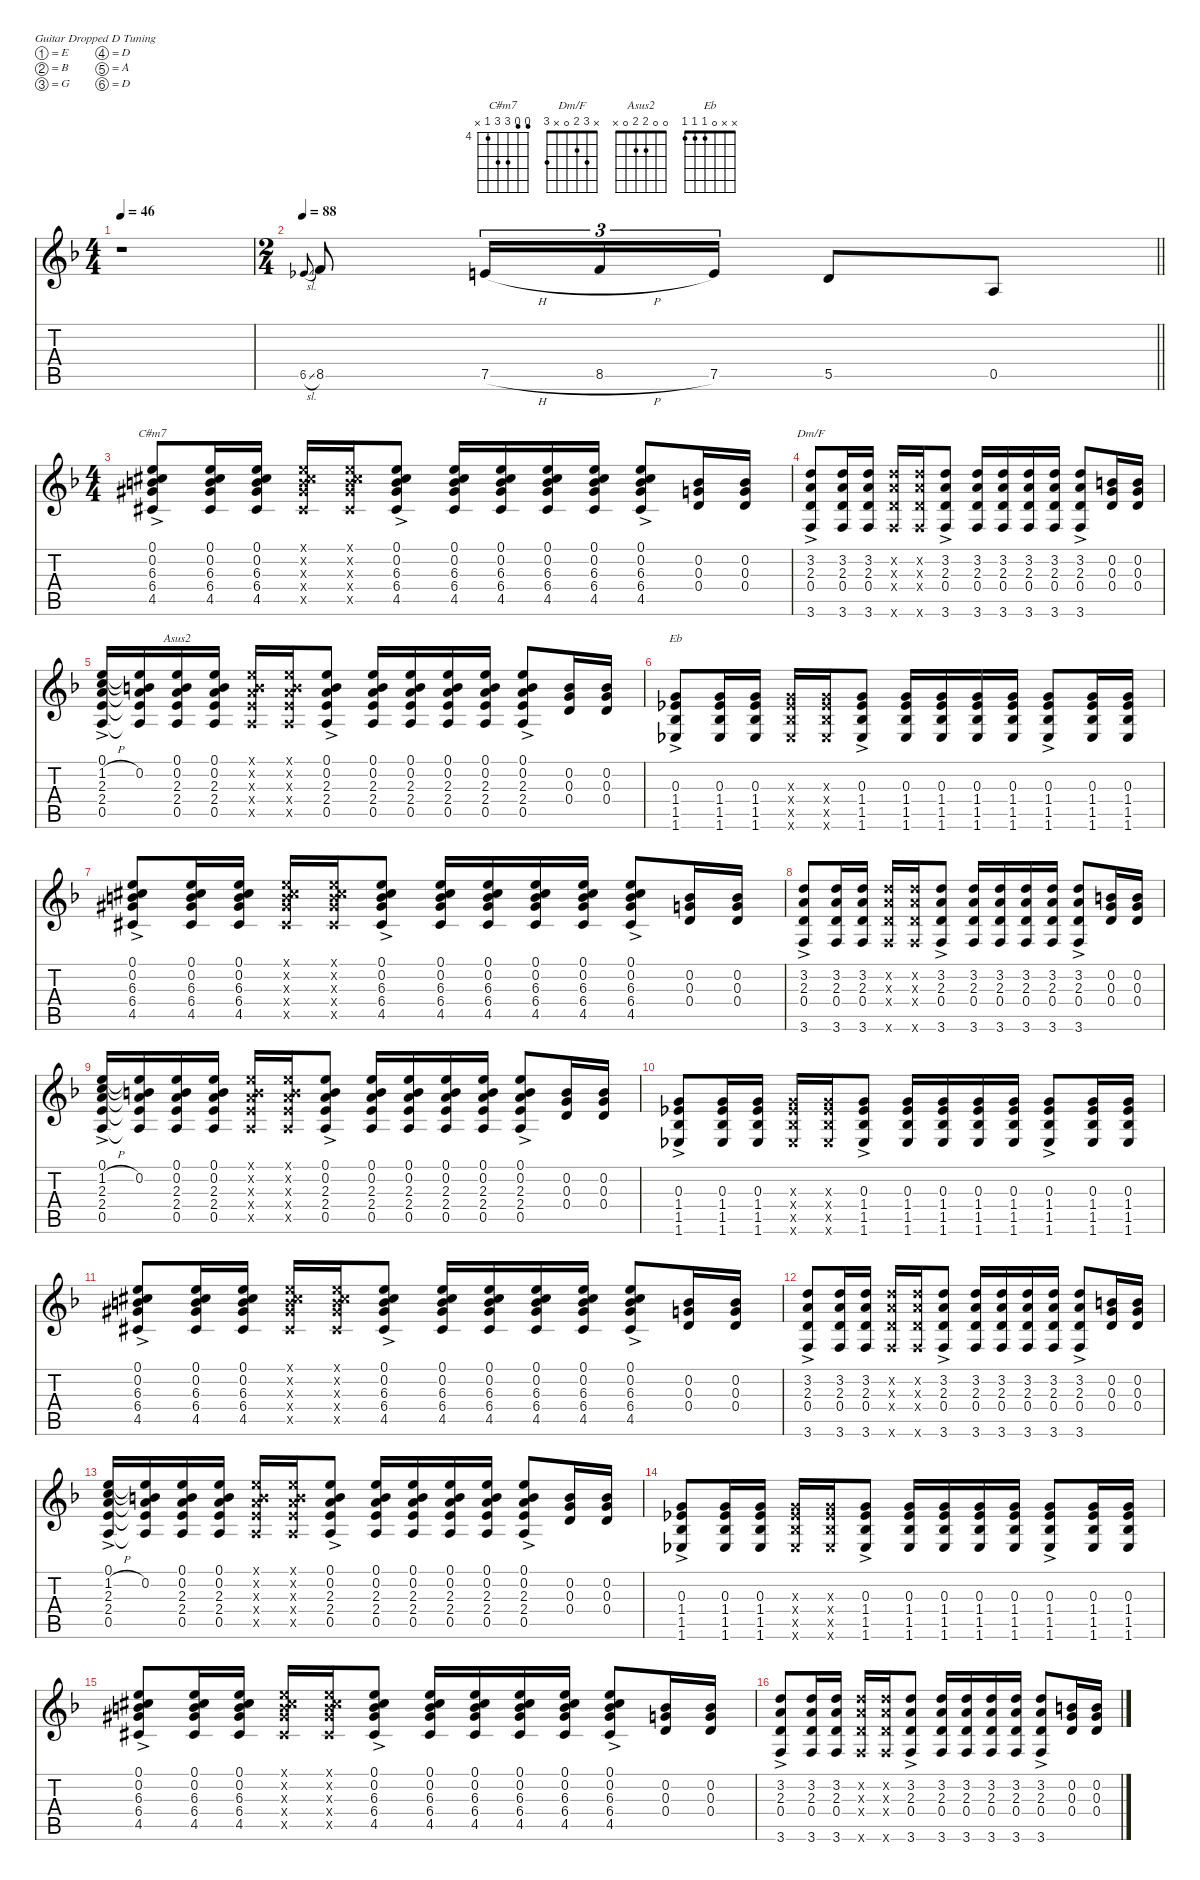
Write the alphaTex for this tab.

\defaultSystemsLayout 4
\hideDynamics
\bracketExtendMode nobrackets
\singleTrackTrackNamePolicy hidden
\multiTrackTrackNamePolicy hidden
\otherSystemsTrackNameOrientation horizontal
\track ("Guitar 1" "Guitar 1") {defaultSystemsLayout 4 mute instrument distortionguitar}
\staff {score tabs}
\tuning (E4 B3 G3 D3 A2 D2)
\chord ("C#m7" 3 3 6 6 4 x) {firstfret 4 showfingering false}
\chord ("Dm/F" x 3 2 0 x 3) {showfingering false}
\chord ("Asus2" 0 0 2 2 0 x) {showfingering false}
\chord ("Eb" x x 0 1 1 1) {showfingering false}
\ts (4 4)
\beaming (8 2 2 2 2)
\tempo 46
\clef g2
\ks dminor
r.1{dy mf instrument distortionguitar beam Down} |
\ts (2 4)
\beaming (8 2 2 2 2)
\tempo 88
\barLineRight lightlight
6.5{sl acc b}.8{gr onbeat beam Up} 8.5{acc forcenatural}.8{dy f beam Up} 7.5{h acc forcenatural}.16{tu (3 2) beam Up} 8.5{h acc forcenatural}.16{tu (3 2) beam Up} 7.5{acc forcenatural}.16{tu (3 2) beam Up} 5.5{acc forcenatural}.8{beam Up} 0.5{acc forcenatural}.8{beam Up} |
\ts (4 4)
\beaming (8 2 2 2 2)
\tempo (89 hide)
(0.1{ac acc forcenatural} 0.2{ac acc forcenatural} 6.3{ac acc #} 6.4{ac acc #} 4.5{ac acc #}).8{ch "C#m7" dy mp beam Up} (0.1{acc forcenatural} 0.2{acc forcenatural} 6.3{acc #} 6.4{acc #} 4.5{acc #}).16{dy mf beam Up} (0.1{acc forcenatural} 0.2{acc forcenatural} 6.3{acc #} 6.4{acc #} 4.5{acc #}).16{beam Up} (0.1{x acc forcenatural} 0.2{x acc forcenatural} 6.3{x acc #} 6.4{x acc #} 4.5{x acc #}).16{beam Up} (0.1{x acc forcenatural} 0.2{x acc forcenatural} 6.3{x acc #} 6.4{x acc #} 4.5{x acc #}).16{beam Up} (0.1{ac acc forcenatural} 0.2{ac acc forcenatural} 6.3{ac acc #} 6.4{ac acc #} 4.5{ac acc #}).8{beam Up} (0.1{acc forcenatural} 0.2{acc forcenatural} 6.3{acc #} 6.4{acc #} 4.5{acc #}).16{beam Up} (0.1{acc forcenatural} 0.2{acc forcenatural} 6.3{acc #} 6.4{acc #} 4.5{acc #}).16{beam Up} (0.1{acc forcenatural} 0.2{acc forcenatural} 6.3{acc #} 6.4{acc #} 4.5{acc #}).16{beam Up} (0.1{acc forcenatural} 0.2{acc forcenatural} 6.3{acc #} 6.4{acc #} 4.5{acc #}).16{beam Up} (0.1{ac acc forcenatural} 0.2{ac acc forcenatural} 6.3{ac acc #} 6.4{ac acc #} 4.5{ac acc #}).8{beam Up} (0.2{acc forcenatural} 0.3{acc forcenatural} 0.4{acc forcenatural}).16{beam Up} (0.2{acc forcenatural} 0.3{acc forcenatural} 0.4{acc forcenatural}).16{beam Up} |
\tempo (88 hide)
(3.2{ac acc forcenatural} 2.3{ac acc forcenatural} 0.4{ac acc forcenatural} 3.6{ac acc forcenatural}).8{ch "Dm/F" dy ff beam Up} (3.2{acc forcenatural} 2.3{acc forcenatural} 0.4{acc forcenatural} 3.6{acc forcenatural}).16{beam Up} (3.2{acc forcenatural} 2.3{acc forcenatural} 0.4{acc forcenatural} 3.6{acc forcenatural}).16{beam Up} (3.2{x acc forcenatural} 2.3{x acc forcenatural} 0.4{x acc forcenatural} 3.6{x acc forcenatural}).16{beam Up} (3.2{x acc forcenatural} 2.3{x acc forcenatural} 0.4{x acc forcenatural} 3.6{x acc forcenatural}).16{beam Up} (3.2{ac acc forcenatural} 2.3{ac acc forcenatural} 0.4{ac acc forcenatural} 3.6{ac acc forcenatural}).8{beam Up} (3.2{acc forcenatural} 2.3{acc forcenatural} 0.4{acc forcenatural} 3.6{acc forcenatural}).16{beam Up} (3.2{acc forcenatural} 2.3{acc forcenatural} 0.4{acc forcenatural} 3.6{acc forcenatural}).16{beam Up} (3.2{acc forcenatural} 2.3{acc forcenatural} 0.4{acc forcenatural} 3.6{acc forcenatural}).16{beam Up} (3.2{acc forcenatural} 2.3{acc forcenatural} 0.4{acc forcenatural} 3.6{acc forcenatural}).16{beam Up} (3.2{ac acc forcenatural} 2.3{ac acc forcenatural} 0.4{ac acc forcenatural} 3.6{ac acc forcenatural}).8{beam Up} (0.2{acc forcenatural} 0.3{acc forcenatural} 0.4{acc forcenatural}).16{beam Up} (0.2{acc forcenatural} 0.3{acc forcenatural} 0.4{acc forcenatural}).16{beam Up} |
\tempo (89 hide)
(0.1{ac acc forcenatural} 1.2{h ac acc forcenatural} 2.3{ac acc forcenatural} 2.4{ac acc forcenatural} 0.5{ac acc forcenatural}).16{beam Up} (0.1{t acc forcenatural} 0.2{acc forcenatural} 2.3{t acc forcenatural} 2.4{t acc forcenatural} 0.5{t acc forcenatural}).16{beam Up} (0.1{acc forcenatural} 0.2{acc forcenatural} 2.3{acc forcenatural} 2.4{acc forcenatural} 0.5{acc forcenatural}).16{ch "Asus2" beam Up} (0.1{acc forcenatural} 0.2{acc forcenatural} 2.3{acc forcenatural} 2.4{acc forcenatural} 0.5{acc forcenatural}).16{beam Up} (0.1{x acc forcenatural} 0.2{x acc forcenatural} 2.3{x acc forcenatural} 2.4{x acc forcenatural} 0.5{x acc forcenatural}).16{beam Up} (0.1{x acc forcenatural} 0.2{x acc forcenatural} 2.3{x acc forcenatural} 2.4{x acc forcenatural} 0.5{x acc forcenatural}).16{beam Up} (0.1{ac acc forcenatural} 0.2{ac acc forcenatural} 2.3{ac acc forcenatural} 2.4{ac acc forcenatural} 0.5{ac acc forcenatural}).8{beam Up} (0.1{acc forcenatural} 0.2{acc forcenatural} 2.3{acc forcenatural} 2.4{acc forcenatural} 0.5{acc forcenatural}).16{beam Up} (0.1{acc forcenatural} 0.2{acc forcenatural} 2.3{acc forcenatural} 2.4{acc forcenatural} 0.5{acc forcenatural}).16{beam Up} (0.1{acc forcenatural} 0.2{acc forcenatural} 2.3{acc forcenatural} 2.4{acc forcenatural} 0.5{acc forcenatural}).16{beam Up} (0.1{acc forcenatural} 0.2{acc forcenatural} 2.3{acc forcenatural} 2.4{acc forcenatural} 0.5{acc forcenatural}).16{beam Up} (0.1{ac acc forcenatural} 0.2{ac acc forcenatural} 2.3{ac acc forcenatural} 2.4{ac acc forcenatural} 0.5{ac acc forcenatural}).8{beam Up} (0.2{acc forcenatural} 0.3{acc forcenatural} 0.4{acc forcenatural}).16{beam Up} (0.2{acc forcenatural} 0.3{acc forcenatural} 0.4{acc forcenatural}).16{beam Up} |
\tempo (88 hide)
(0.3{ac acc forcenatural} 1.4{ac acc b} 1.5{ac acc b} 1.6{ac acc b}).8{ch "Eb" beam Up} (0.3{acc forcenatural} 1.4{acc b} 1.5{acc b} 1.6{acc b}).16{beam Up} (0.3{acc forcenatural} 1.4{acc b} 1.5{acc b} 1.6{acc b}).16{beam Up} (0.3{x acc forcenatural} 1.4{x acc b} 1.5{x acc b} 1.6{x acc b}).16{beam Up} (0.3{x acc forcenatural} 1.4{x acc b} 1.5{x acc b} 1.6{x acc b}).16{beam Up} (0.3{ac acc forcenatural} 1.4{ac acc b} 1.5{ac acc b} 1.6{ac acc b}).8{beam Up} (0.3{acc forcenatural} 1.4{acc b} 1.5{acc b} 1.6{acc b}).16{beam Up} (0.3{acc forcenatural} 1.4{acc b} 1.5{acc b} 1.6{acc b}).16{beam Up} (0.3{acc forcenatural} 1.4{acc b} 1.5{acc b} 1.6{acc b}).16{beam Up} (0.3{acc forcenatural} 1.4{acc b} 1.5{acc b} 1.6{acc b}).16{beam Up} (0.3{ac acc forcenatural} 1.4{ac acc b} 1.5{ac acc b} 1.6{ac acc b}).8{beam Up} (0.3{acc forcenatural} 1.4{acc b} 1.5{acc b} 1.6{acc b}).16{beam Up} (0.3{acc forcenatural} 1.4{acc b} 1.5{acc b} 1.6{acc b}).16{beam Up} |
\tempo (89 hide)
(0.1{ac acc forcenatural} 0.2{ac acc forcenatural} 6.3{ac acc #} 6.4{ac acc #} 4.5{ac acc #}).8{dy mp beam Up} (0.1{acc forcenatural} 0.2{acc forcenatural} 6.3{acc #} 6.4{acc #} 4.5{acc #}).16{dy mf beam Up} (0.1{acc forcenatural} 0.2{acc forcenatural} 6.3{acc #} 6.4{acc #} 4.5{acc #}).16{beam Up} (0.1{x acc forcenatural} 0.2{x acc forcenatural} 6.3{x acc #} 6.4{x acc #} 4.5{x acc #}).16{beam Up} (0.1{x acc forcenatural} 0.2{x acc forcenatural} 6.3{x acc #} 6.4{x acc #} 4.5{x acc #}).16{beam Up} (0.1{ac acc forcenatural} 0.2{ac acc forcenatural} 6.3{ac acc #} 6.4{ac acc #} 4.5{ac acc #}).8{beam Up} (0.1{acc forcenatural} 0.2{acc forcenatural} 6.3{acc #} 6.4{acc #} 4.5{acc #}).16{beam Up} (0.1{acc forcenatural} 0.2{acc forcenatural} 6.3{acc #} 6.4{acc #} 4.5{acc #}).16{beam Up} (0.1{acc forcenatural} 0.2{acc forcenatural} 6.3{acc #} 6.4{acc #} 4.5{acc #}).16{beam Up} (0.1{acc forcenatural} 0.2{acc forcenatural} 6.3{acc #} 6.4{acc #} 4.5{acc #}).16{beam Up} (0.1{ac acc forcenatural} 0.2{ac acc forcenatural} 6.3{ac acc #} 6.4{ac acc #} 4.5{ac acc #}).8{beam Up} (0.2{acc forcenatural} 0.3{acc forcenatural} 0.4{acc forcenatural}).16{beam Up} (0.2{acc forcenatural} 0.3{acc forcenatural} 0.4{acc forcenatural}).16{beam Up} |
\tempo (88 hide)
\tempo (89 0.992064 hide)
(3.2{ac acc forcenatural} 2.3{ac acc forcenatural} 0.4{ac acc forcenatural} 3.6{ac acc forcenatural}).8{dy ff beam Up} (3.2{acc forcenatural} 2.3{acc forcenatural} 0.4{acc forcenatural} 3.6{acc forcenatural}).16{beam Up} (3.2{acc forcenatural} 2.3{acc forcenatural} 0.4{acc forcenatural} 3.6{acc forcenatural}).16{beam Up} (3.2{x acc forcenatural} 2.3{x acc forcenatural} 0.4{x acc forcenatural} 3.6{x acc forcenatural}).16{beam Up} (3.2{x acc forcenatural} 2.3{x acc forcenatural} 0.4{x acc forcenatural} 3.6{x acc forcenatural}).16{beam Up} (3.2{ac acc forcenatural} 2.3{ac acc forcenatural} 0.4{ac acc forcenatural} 3.6{ac acc forcenatural}).8{beam Up} (3.2{acc forcenatural} 2.3{acc forcenatural} 0.4{acc forcenatural} 3.6{acc forcenatural}).16{beam Up} (3.2{acc forcenatural} 2.3{acc forcenatural} 0.4{acc forcenatural} 3.6{acc forcenatural}).16{beam Up} (3.2{acc forcenatural} 2.3{acc forcenatural} 0.4{acc forcenatural} 3.6{acc forcenatural}).16{beam Up} (3.2{acc forcenatural} 2.3{acc forcenatural} 0.4{acc forcenatural} 3.6{acc forcenatural}).16{beam Up} (3.2{ac acc forcenatural} 2.3{ac acc forcenatural} 0.4{ac acc forcenatural} 3.6{ac acc forcenatural}).8{beam Up} (0.2{acc forcenatural} 0.3{acc forcenatural} 0.4{acc forcenatural}).16{beam Up} (0.2{acc forcenatural} 0.3{acc forcenatural} 0.4{acc forcenatural}).16{beam Up} |
(0.1{ac acc forcenatural} 1.2{h ac acc forcenatural} 2.3{ac acc forcenatural} 2.4{ac acc forcenatural} 0.5{ac acc forcenatural}).16{beam Up} (0.1{t acc forcenatural} 0.2{acc forcenatural} 2.3{t acc forcenatural} 2.4{t acc forcenatural} 0.5{t acc forcenatural}).16{beam Up} (0.1{acc forcenatural} 0.2{acc forcenatural} 2.3{acc forcenatural} 2.4{acc forcenatural} 0.5{acc forcenatural}).16{beam Up} (0.1{acc forcenatural} 0.2{acc forcenatural} 2.3{acc forcenatural} 2.4{acc forcenatural} 0.5{acc forcenatural}).16{beam Up} (0.1{x acc forcenatural} 0.2{x acc forcenatural} 2.3{x acc forcenatural} 2.4{x acc forcenatural} 0.5{x acc forcenatural}).16{beam Up} (0.1{x acc forcenatural} 0.2{x acc forcenatural} 2.3{x acc forcenatural} 2.4{x acc forcenatural} 0.5{x acc forcenatural}).16{beam Up} (0.1{ac acc forcenatural} 0.2{ac acc forcenatural} 2.3{ac acc forcenatural} 2.4{ac acc forcenatural} 0.5{ac acc forcenatural}).8{beam Up} (0.1{acc forcenatural} 0.2{acc forcenatural} 2.3{acc forcenatural} 2.4{acc forcenatural} 0.5{acc forcenatural}).16{beam Up} (0.1{acc forcenatural} 0.2{acc forcenatural} 2.3{acc forcenatural} 2.4{acc forcenatural} 0.5{acc forcenatural}).16{beam Up} (0.1{acc forcenatural} 0.2{acc forcenatural} 2.3{acc forcenatural} 2.4{acc forcenatural} 0.5{acc forcenatural}).16{beam Up} (0.1{acc forcenatural} 0.2{acc forcenatural} 2.3{acc forcenatural} 2.4{acc forcenatural} 0.5{acc forcenatural}).16{beam Up} (0.1{ac acc forcenatural} 0.2{ac acc forcenatural} 2.3{ac acc forcenatural} 2.4{ac acc forcenatural} 0.5{ac acc forcenatural}).8{beam Up} (0.2{acc forcenatural} 0.3{acc forcenatural} 0.4{acc forcenatural}).16{beam Up} (0.2{acc forcenatural} 0.3{acc forcenatural} 0.4{acc forcenatural}).16{beam Up} |
\tempo (88 hide)
\tempo (89 0.984127 hide)
(0.3{ac acc forcenatural} 1.4{ac acc b} 1.5{ac acc b} 1.6{ac acc b}).8{beam Up} (0.3{acc forcenatural} 1.4{acc b} 1.5{acc b} 1.6{acc b}).16{beam Up} (0.3{acc forcenatural} 1.4{acc b} 1.5{acc b} 1.6{acc b}).16{beam Up} (0.3{x acc forcenatural} 1.4{x acc b} 1.5{x acc b} 1.6{x acc b}).16{beam Up} (0.3{x acc forcenatural} 1.4{x acc b} 1.5{x acc b} 1.6{x acc b}).16{beam Up} (0.3{ac acc forcenatural} 1.4{ac acc b} 1.5{ac acc b} 1.6{ac acc b}).8{beam Up} (0.3{acc forcenatural} 1.4{acc b} 1.5{acc b} 1.6{acc b}).16{beam Up} (0.3{acc forcenatural} 1.4{acc b} 1.5{acc b} 1.6{acc b}).16{beam Up} (0.3{acc forcenatural} 1.4{acc b} 1.5{acc b} 1.6{acc b}).16{beam Up} (0.3{acc forcenatural} 1.4{acc b} 1.5{acc b} 1.6{acc b}).16{beam Up} (0.3{ac acc forcenatural} 1.4{ac acc b} 1.5{ac acc b} 1.6{ac acc b}).8{beam Up} (0.3{acc forcenatural} 1.4{acc b} 1.5{acc b} 1.6{acc b}).16{beam Up} (0.3{acc forcenatural} 1.4{acc b} 1.5{acc b} 1.6{acc b}).16{beam Up} |
(0.1{ac acc forcenatural} 0.2{ac acc forcenatural} 6.3{ac acc #} 6.4{ac acc #} 4.5{ac acc #}).8{dy mp beam Up} (0.1{acc forcenatural} 0.2{acc forcenatural} 6.3{acc #} 6.4{acc #} 4.5{acc #}).16{dy mf beam Up} (0.1{acc forcenatural} 0.2{acc forcenatural} 6.3{acc #} 6.4{acc #} 4.5{acc #}).16{beam Up} (0.1{x acc forcenatural} 0.2{x acc forcenatural} 6.3{x acc #} 6.4{x acc #} 4.5{x acc #}).16{beam Up} (0.1{x acc forcenatural} 0.2{x acc forcenatural} 6.3{x acc #} 6.4{x acc #} 4.5{x acc #}).16{beam Up} (0.1{ac acc forcenatural} 0.2{ac acc forcenatural} 6.3{ac acc #} 6.4{ac acc #} 4.5{ac acc #}).8{beam Up} (0.1{acc forcenatural} 0.2{acc forcenatural} 6.3{acc #} 6.4{acc #} 4.5{acc #}).16{beam Up} (0.1{acc forcenatural} 0.2{acc forcenatural} 6.3{acc #} 6.4{acc #} 4.5{acc #}).16{beam Up} (0.1{acc forcenatural} 0.2{acc forcenatural} 6.3{acc #} 6.4{acc #} 4.5{acc #}).16{beam Up} (0.1{acc forcenatural} 0.2{acc forcenatural} 6.3{acc #} 6.4{acc #} 4.5{acc #}).16{beam Up} (0.1{ac acc forcenatural} 0.2{ac acc forcenatural} 6.3{ac acc #} 6.4{ac acc #} 4.5{ac acc #}).8{beam Up} (0.2{acc forcenatural} 0.3{acc forcenatural} 0.4{acc forcenatural}).16{beam Up} (0.2{acc forcenatural} 0.3{acc forcenatural} 0.4{acc forcenatural}).16{beam Up} |
\tempo (88 hide)
(3.2{ac acc forcenatural} 2.3{ac acc forcenatural} 0.4{ac acc forcenatural} 3.6{ac acc forcenatural}).8{dy ff beam Up} (3.2{acc forcenatural} 2.3{acc forcenatural} 0.4{acc forcenatural} 3.6{acc forcenatural}).16{beam Up} (3.2{acc forcenatural} 2.3{acc forcenatural} 0.4{acc forcenatural} 3.6{acc forcenatural}).16{beam Up} (3.2{x acc forcenatural} 2.3{x acc forcenatural} 0.4{x acc forcenatural} 3.6{x acc forcenatural}).16{beam Up} (3.2{x acc forcenatural} 2.3{x acc forcenatural} 0.4{x acc forcenatural} 3.6{x acc forcenatural}).16{beam Up} (3.2{ac acc forcenatural} 2.3{ac acc forcenatural} 0.4{ac acc forcenatural} 3.6{ac acc forcenatural}).8{beam Up} (3.2{acc forcenatural} 2.3{acc forcenatural} 0.4{acc forcenatural} 3.6{acc forcenatural}).16{beam Up} (3.2{acc forcenatural} 2.3{acc forcenatural} 0.4{acc forcenatural} 3.6{acc forcenatural}).16{beam Up} (3.2{acc forcenatural} 2.3{acc forcenatural} 0.4{acc forcenatural} 3.6{acc forcenatural}).16{beam Up} (3.2{acc forcenatural} 2.3{acc forcenatural} 0.4{acc forcenatural} 3.6{acc forcenatural}).16{beam Up} (3.2{ac acc forcenatural} 2.3{ac acc forcenatural} 0.4{ac acc forcenatural} 3.6{ac acc forcenatural}).8{beam Up} (0.2{acc forcenatural} 0.3{acc forcenatural} 0.4{acc forcenatural}).16{beam Up} (0.2{acc forcenatural} 0.3{acc forcenatural} 0.4{acc forcenatural}).16{beam Up} |
\tempo (89 hide)
(0.1{ac acc forcenatural} 1.2{h ac acc forcenatural} 2.3{ac acc forcenatural} 2.4{ac acc forcenatural} 0.5{ac acc forcenatural}).16{beam Up} (0.1{t acc forcenatural} 0.2{acc forcenatural} 2.3{t acc forcenatural} 2.4{t acc forcenatural} 0.5{t acc forcenatural}).16{beam Up} (0.1{acc forcenatural} 0.2{acc forcenatural} 2.3{acc forcenatural} 2.4{acc forcenatural} 0.5{acc forcenatural}).16{beam Up} (0.1{acc forcenatural} 0.2{acc forcenatural} 2.3{acc forcenatural} 2.4{acc forcenatural} 0.5{acc forcenatural}).16{beam Up} (0.1{x acc forcenatural} 0.2{x acc forcenatural} 2.3{x acc forcenatural} 2.4{x acc forcenatural} 0.5{x acc forcenatural}).16{beam Up} (0.1{x acc forcenatural} 0.2{x acc forcenatural} 2.3{x acc forcenatural} 2.4{x acc forcenatural} 0.5{x acc forcenatural}).16{beam Up} (0.1{ac acc forcenatural} 0.2{ac acc forcenatural} 2.3{ac acc forcenatural} 2.4{ac acc forcenatural} 0.5{ac acc forcenatural}).8{beam Up} (0.1{acc forcenatural} 0.2{acc forcenatural} 2.3{acc forcenatural} 2.4{acc forcenatural} 0.5{acc forcenatural}).16{beam Up} (0.1{acc forcenatural} 0.2{acc forcenatural} 2.3{acc forcenatural} 2.4{acc forcenatural} 0.5{acc forcenatural}).16{beam Up} (0.1{acc forcenatural} 0.2{acc forcenatural} 2.3{acc forcenatural} 2.4{acc forcenatural} 0.5{acc forcenatural}).16{beam Up} (0.1{acc forcenatural} 0.2{acc forcenatural} 2.3{acc forcenatural} 2.4{acc forcenatural} 0.5{acc forcenatural}).16{beam Up} (0.1{ac acc forcenatural} 0.2{ac acc forcenatural} 2.3{ac acc forcenatural} 2.4{ac acc forcenatural} 0.5{ac acc forcenatural}).8{beam Up} (0.2{acc forcenatural} 0.3{acc forcenatural} 0.4{acc forcenatural}).16{beam Up} (0.2{acc forcenatural} 0.3{acc forcenatural} 0.4{acc forcenatural}).16{beam Up} |
\tempo (88 hide)
(0.3{ac acc forcenatural} 1.4{ac acc b} 1.5{ac acc b} 1.6{ac acc b}).8{beam Up} (0.3{acc forcenatural} 1.4{acc b} 1.5{acc b} 1.6{acc b}).16{beam Up} (0.3{acc forcenatural} 1.4{acc b} 1.5{acc b} 1.6{acc b}).16{beam Up} (0.3{x acc forcenatural} 1.4{x acc b} 1.5{x acc b} 1.6{x acc b}).16{beam Up} (0.3{x acc forcenatural} 1.4{x acc b} 1.5{x acc b} 1.6{x acc b}).16{beam Up} (0.3{ac acc forcenatural} 1.4{ac acc b} 1.5{ac acc b} 1.6{ac acc b}).8{beam Up} (0.3{acc forcenatural} 1.4{acc b} 1.5{acc b} 1.6{acc b}).16{beam Up} (0.3{acc forcenatural} 1.4{acc b} 1.5{acc b} 1.6{acc b}).16{beam Up} (0.3{acc forcenatural} 1.4{acc b} 1.5{acc b} 1.6{acc b}).16{beam Up} (0.3{acc forcenatural} 1.4{acc b} 1.5{acc b} 1.6{acc b}).16{beam Up} (0.3{ac acc forcenatural} 1.4{ac acc b} 1.5{ac acc b} 1.6{ac acc b}).8{beam Up} (0.3{acc forcenatural} 1.4{acc b} 1.5{acc b} 1.6{acc b}).16{beam Up} (0.3{acc forcenatural} 1.4{acc b} 1.5{acc b} 1.6{acc b}).16{beam Up} |
\tempo (89 hide)
(0.1{ac acc forcenatural} 0.2{ac acc forcenatural} 6.3{ac acc #} 6.4{ac acc #} 4.5{ac acc #}).8{dy mp beam Up} (0.1{acc forcenatural} 0.2{acc forcenatural} 6.3{acc #} 6.4{acc #} 4.5{acc #}).16{dy mf beam Up} (0.1{acc forcenatural} 0.2{acc forcenatural} 6.3{acc #} 6.4{acc #} 4.5{acc #}).16{beam Up} (0.1{x acc forcenatural} 0.2{x acc forcenatural} 6.3{x acc #} 6.4{x acc #} 4.5{x acc #}).16{beam Up} (0.1{x acc forcenatural} 0.2{x acc forcenatural} 6.3{x acc #} 6.4{x acc #} 4.5{x acc #}).16{beam Up} (0.1{ac acc forcenatural} 0.2{ac acc forcenatural} 6.3{ac acc #} 6.4{ac acc #} 4.5{ac acc #}).8{beam Up} (0.1{acc forcenatural} 0.2{acc forcenatural} 6.3{acc #} 6.4{acc #} 4.5{acc #}).16{beam Up} (0.1{acc forcenatural} 0.2{acc forcenatural} 6.3{acc #} 6.4{acc #} 4.5{acc #}).16{beam Up} (0.1{acc forcenatural} 0.2{acc forcenatural} 6.3{acc #} 6.4{acc #} 4.5{acc #}).16{beam Up} (0.1{acc forcenatural} 0.2{acc forcenatural} 6.3{acc #} 6.4{acc #} 4.5{acc #}).16{beam Up} (0.1{ac acc forcenatural} 0.2{ac acc forcenatural} 6.3{ac acc #} 6.4{ac acc #} 4.5{ac acc #}).8{beam Up} (0.2{acc forcenatural} 0.3{acc forcenatural} 0.4{acc forcenatural}).16{beam Up} (0.2{acc forcenatural} 0.3{acc forcenatural} 0.4{acc forcenatural}).16{beam Up} |
\tempo (88 hide)
(3.2{ac acc forcenatural} 2.3{ac acc forcenatural} 0.4{ac acc forcenatural} 3.6{ac acc forcenatural}).8{dy ff beam Up} (3.2{acc forcenatural} 2.3{acc forcenatural} 0.4{acc forcenatural} 3.6{acc forcenatural}).16{beam Up} (3.2{acc forcenatural} 2.3{acc forcenatural} 0.4{acc forcenatural} 3.6{acc forcenatural}).16{beam Up} (3.2{x acc forcenatural} 2.3{x acc forcenatural} 0.4{x acc forcenatural} 3.6{x acc forcenatural}).16{beam Up} (3.2{x acc forcenatural} 2.3{x acc forcenatural} 0.4{x acc forcenatural} 3.6{x acc forcenatural}).16{beam Up} (3.2{ac acc forcenatural} 2.3{ac acc forcenatural} 0.4{ac acc forcenatural} 3.6{ac acc forcenatural}).8{beam Up} (3.2{acc forcenatural} 2.3{acc forcenatural} 0.4{acc forcenatural} 3.6{acc forcenatural}).16{beam Up} (3.2{acc forcenatural} 2.3{acc forcenatural} 0.4{acc forcenatural} 3.6{acc forcenatural}).16{beam Up} (3.2{acc forcenatural} 2.3{acc forcenatural} 0.4{acc forcenatural} 3.6{acc forcenatural}).16{beam Up} (3.2{acc forcenatural} 2.3{acc forcenatural} 0.4{acc forcenatural} 3.6{acc forcenatural}).16{beam Up} (3.2{ac acc forcenatural} 2.3{ac acc forcenatural} 0.4{ac acc forcenatural} 3.6{ac acc forcenatural}).8{beam Up} (0.2{acc forcenatural} 0.3{acc forcenatural} 0.4{acc forcenatural}).16{beam Up} (0.2{acc forcenatural} 0.3{acc forcenatural} 0.4{acc forcenatural}).16{beam Up}
